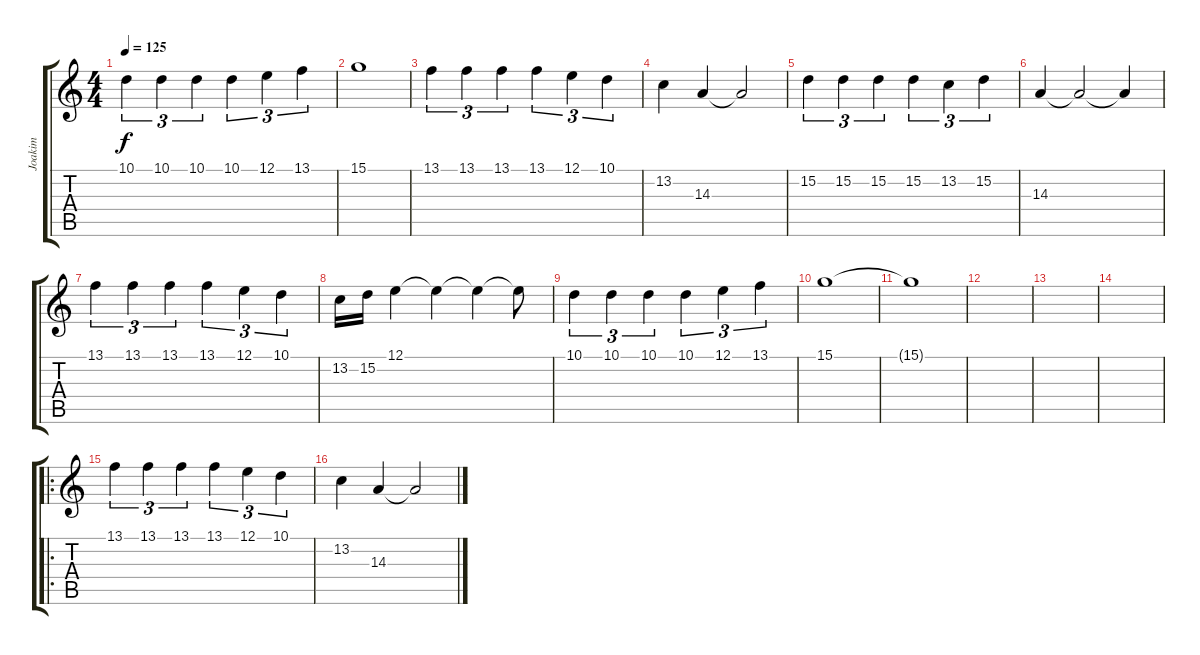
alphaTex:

\track ("Joakim" "Joakim") {instrument clarinet}
\staff {score tabs}
\tuning (E4 B3 G3 D3 A2 E2) {hide}
\ts (4 4)
\tempo 125
\clef g2
\ks c
10.1.4{tu (3 2) dy f} 10.1.4{tu (3 2)} 10.1.4{tu (3 2)} 10.1.4{tu (3 2)} 12.1.4{tu (3 2)} 13.1.4{tu (3 2)} |
15.1.1 |
13.1.4{tu (3 2)} 13.1.4{tu (3 2)} 13.1.4{tu (3 2)} 13.1.4{tu (3 2)} 12.1.4{tu (3 2)} 10.1.4{tu (3 2)} |
13.2.4 14.3.4 14.3{t}.2 |
15.2.4{tu (3 2)} 15.2.4{tu (3 2)} 15.2.4{tu (3 2)} 15.2.4{tu (3 2)} 13.2.4{tu (3 2)} 15.2.4{tu (3 2)} |
14.3.4 14.3{t}.2 14.3{t}.4 |
13.1.4{tu (3 2)} 13.1.4{tu (3 2)} 13.1.4{tu (3 2)} 13.1.4{tu (3 2)} 12.1.4{tu (3 2)} 10.1.4{tu (3 2)} |
13.2.16 15.2.16 12.1.4 12.1{t}.4 12.1{t}.4 12.1{t}.8 |
10.1.4{tu (3 2)} 10.1.4{tu (3 2)} 10.1.4{tu (3 2)} 10.1.4{tu (3 2)} 12.1.4{tu (3 2)} 13.1.4{tu (3 2)} |
15.1.1 |
15.1{t}.1 |
|
|
|
\ro
13.1.4{tu (3 2)} 13.1.4{tu (3 2)} 13.1.4{tu (3 2)} 13.1.4{tu (3 2)} 12.1.4{tu (3 2)} 10.1.4{tu (3 2)} |
13.2.4 14.3.4 14.3{t}.2
